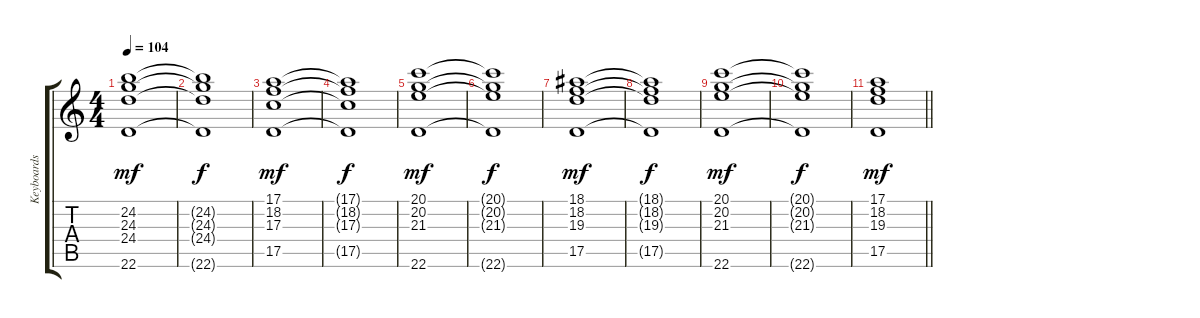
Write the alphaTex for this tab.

\track ("Keyboards" "Keyboards") {instrument drawbarorgan}
\staff {score tabs}
\tuning (E4 B3 G3 D3 A2 E2) {hide}
\ts (4 4)
\tempo 104
\clef g2
\ks c
(24.2 24.3 24.4 22.6).1{dy mf} |
(24.2{t} 24.3{t} 24.4{t} 22.6{t}).1{dy f} |
(17.1 18.2 17.3 17.5).1{dy mf} |
(17.1{t} 18.2{t} 17.3{t} 17.5{t}).1{dy f} |
(20.1 20.2 21.3 22.6).1{dy mf} |
(20.1{t} 20.2{t} 21.3{t} 22.6{t}).1{dy f} |
(18.1 18.2 19.3 17.5).1{dy mf} |
(18.1{t} 18.2{t} 19.3{t} 17.5{t}).1{dy f} |
(20.1 20.2 21.3 22.6).1{dy mf} |
(20.1{t} 20.2{t} 21.3{t} 22.6{t}).1{dy f} |
\barLineRight lightlight
(17.1 18.2 19.3 17.5).1{dy mf}
